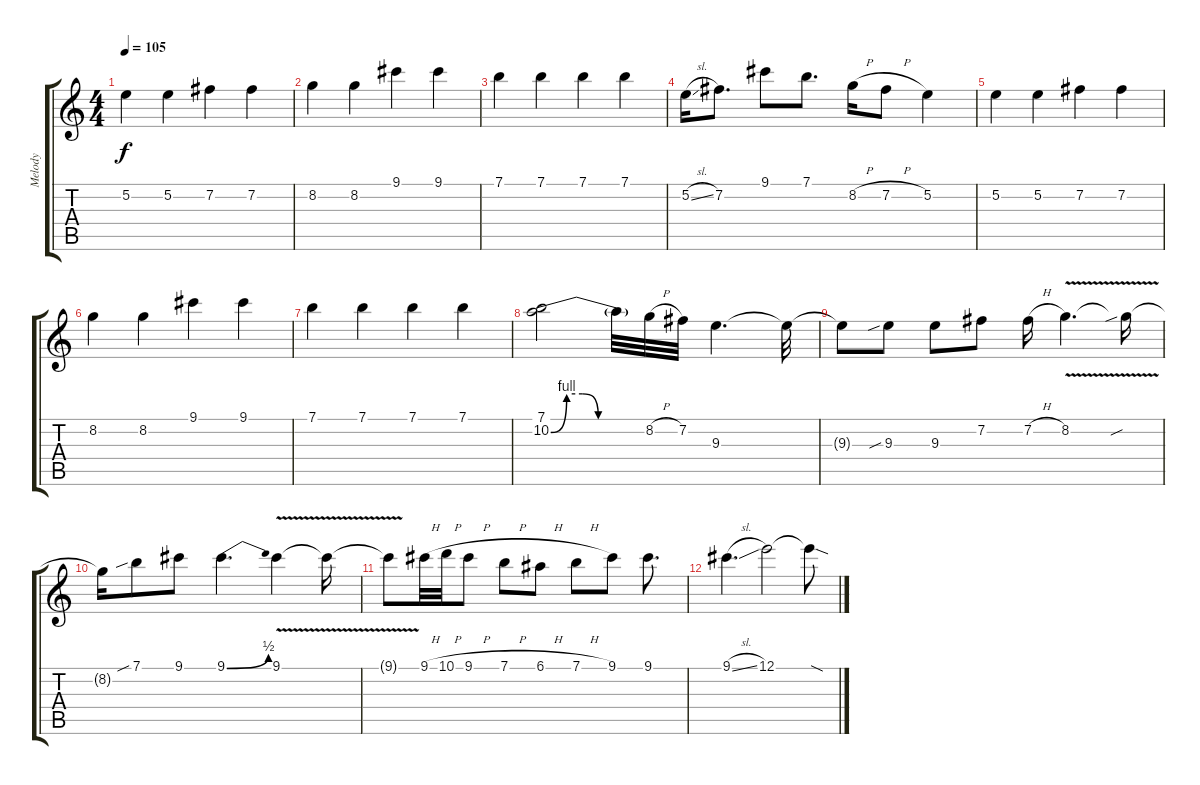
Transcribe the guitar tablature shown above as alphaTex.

\track ("Melody" "Melody") {instrument distortionguitar}
\staff {score tabs}
\tuning (E4 B3 G3 D3 A2 E2) {hide}
\ts (4 4)
\tempo 105
\clef g2
\ks c
5.2.4{dy f} 5.2.4 7.2.4 7.2.4 |
8.2.4 8.2.4 9.1.4 9.1.4 |
7.1.4 7.1.4 7.1.4 7.1.4 |
5.2{sl}.16 7.2.8{d} 9.1.8 7.1.8{d} 8.2{h}.16 7.2{h}.8 5.2.4 |
5.2.4 5.2.4 7.2.4 7.2.4 |
8.2.4 8.2.4 9.1.4 9.1.4 |
7.1.4 7.1.4 7.1.4 7.1.4 |
(7.1 10.2{be (custom 0 0 10 4 20 4 30 0 60 0)}).2 10.2{t}.32 8.2{h}.32 7.2.32 9.3.4{d} 9.3{t}.32 |
9.3{t}.8 9.3{sib}.8 9.3.8 7.2.8 7.2{h}.16 8.2{v}.4{d} 8.2{sib t}.16 |
8.2{t}.16 7.1{sib}.8 9.1.8 9.1{be (bend 0 0 60 2)}.4{d} 9.1{v}.4 9.1{t}.16 |
9.1{v t}.8 9.1{h}.32 10.1{h}.32 9.1{h}.8 7.1{h}.8 6.1{h}.8 7.1{h}.8 9.1.8 9.1.8{d} |
9.1{sl}.4{d} 12.1.2 12.1{sod t}.8
